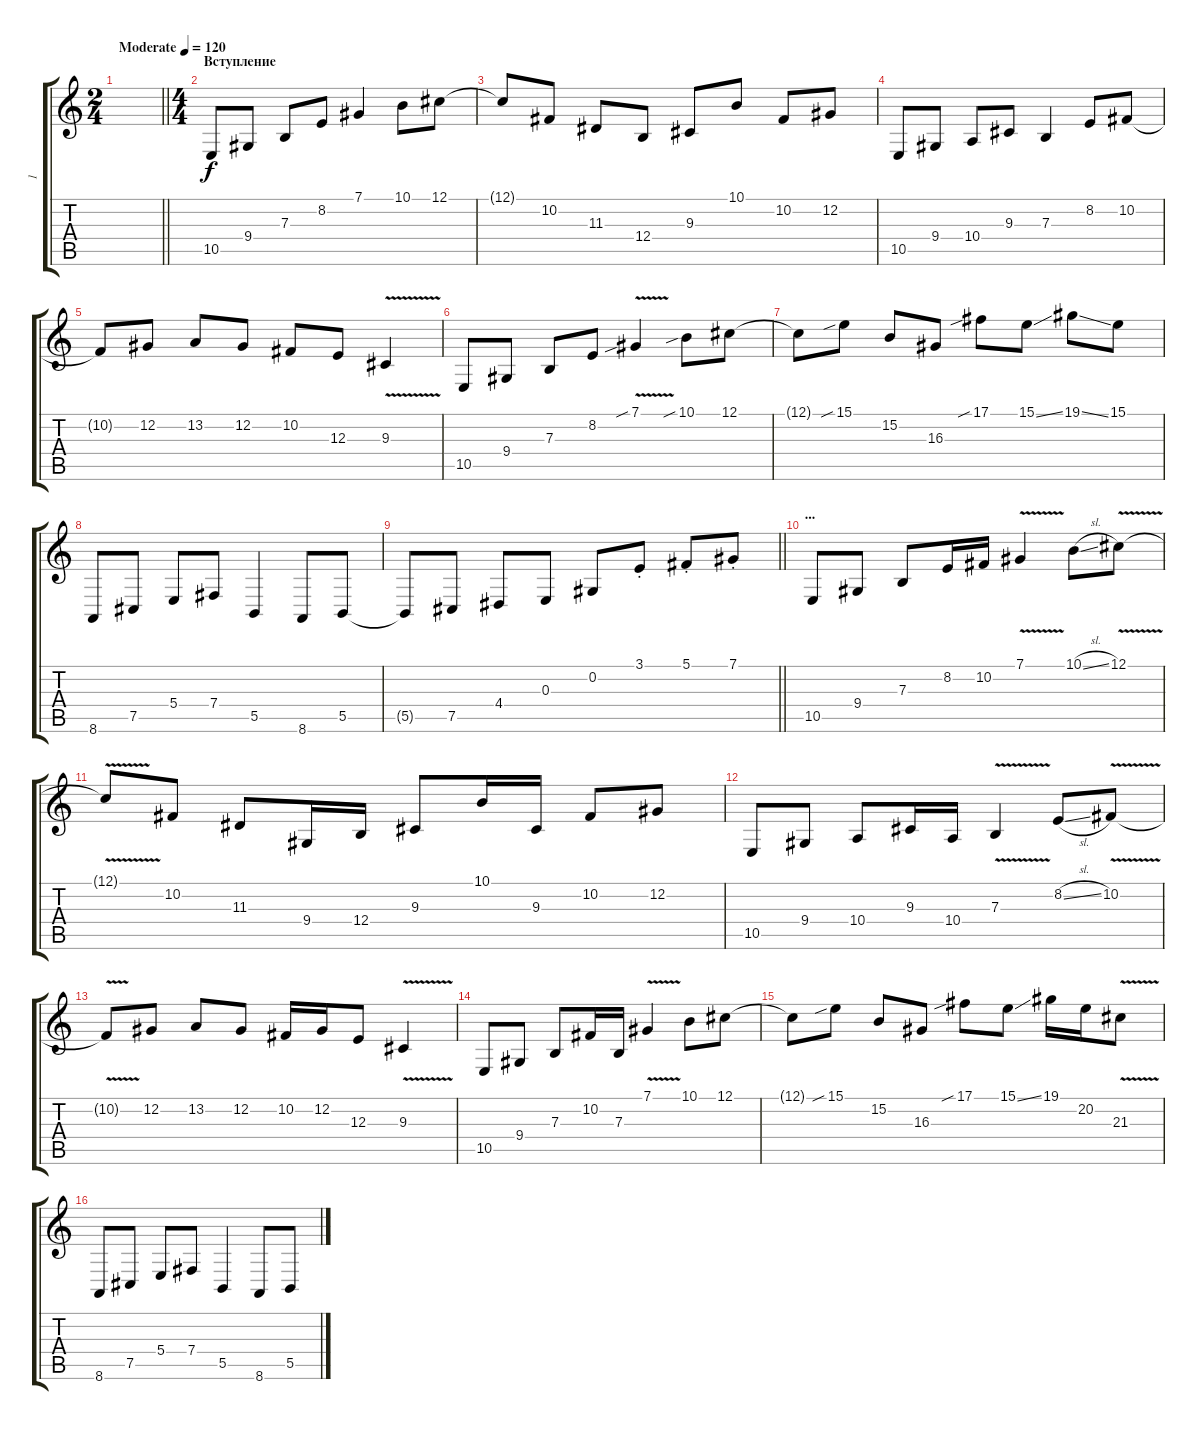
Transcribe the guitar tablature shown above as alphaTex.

\track ("1" "1") {instrument pad3polysynth bank 9}
\staff {score tabs}
\tuning (Db4 Ab3 E3 B2 Gb2 Db2) {hide}
\ts (2 4)
\tempo (120 "Moderate")
\clef g2
\barLineRight lightlight
\ks c
|
\ts (4 4)
\section ("" "Вступление")
10.5.8 9.4.8 7.3.8 8.2.8 7.1.4 10.1.8 12.1.8 |
12.1{t}.8 10.2.8 11.3.8 12.4.8 9.3.8 10.1.8 10.2.8 12.2.8 |
10.5.8 9.4.8 10.4.8 9.3.8 7.3.4 8.2.8 10.2.8 |
10.2{t}.8 12.2.8 13.2.8 12.2.8 10.2.8 12.3.8 9.3{v}.4 |
10.5.8 9.4.8 7.3.8 8.2.8 7.1{v sib}.4 10.1{sib}.8 12.1.8 |
12.1{t}.8 15.1{sib}.8 15.2.8 16.3.8 17.1{sib}.8 15.1{ss}.8 19.1{ss}.8 15.1.8 |
8.6.8 7.5.8 5.4.8 7.4.8 5.5.4 8.6.8 5.5.8 |
\barLineRight lightlight
5.5{t}.8 7.5.8 4.4.8 0.3.8 0.2.8 3.1{st}.8 5.1{st}.8 7.1{st}.8 |
\section ("" "...")
10.5.8 9.4.8 7.3.8 8.2.16 10.2.16 7.1{v}.4 10.1{sl}.8 12.1{v}.8 |
12.1{t}.8 10.2.8 11.3.8 9.4.16 12.4.16 9.3.8 10.1.16 9.3.16 10.2.8 12.2.8 |
10.5.8 9.4.8 10.4.8 9.3.16 10.4.16 7.3{v}.4 8.2{sl}.8 10.2{v}.8 |
10.2{t}.8 12.2.8 13.2.8 12.2.8 10.2.16 12.2.16 12.3.8 9.3{v}.4 |
10.5.8 9.4.8 7.3.8 10.2.16 7.3.16 7.1{v}.4 10.1.8 12.1.8 |
12.1{t}.8 15.1{sib}.8 15.2.8 16.3.8 17.1{sib}.8 15.1{ss}.8 19.1.16 20.2.16 21.3{v}.8 |
8.6.8 7.5.8 5.4.8 7.4.8 5.5.4 8.6.8 5.5.8
